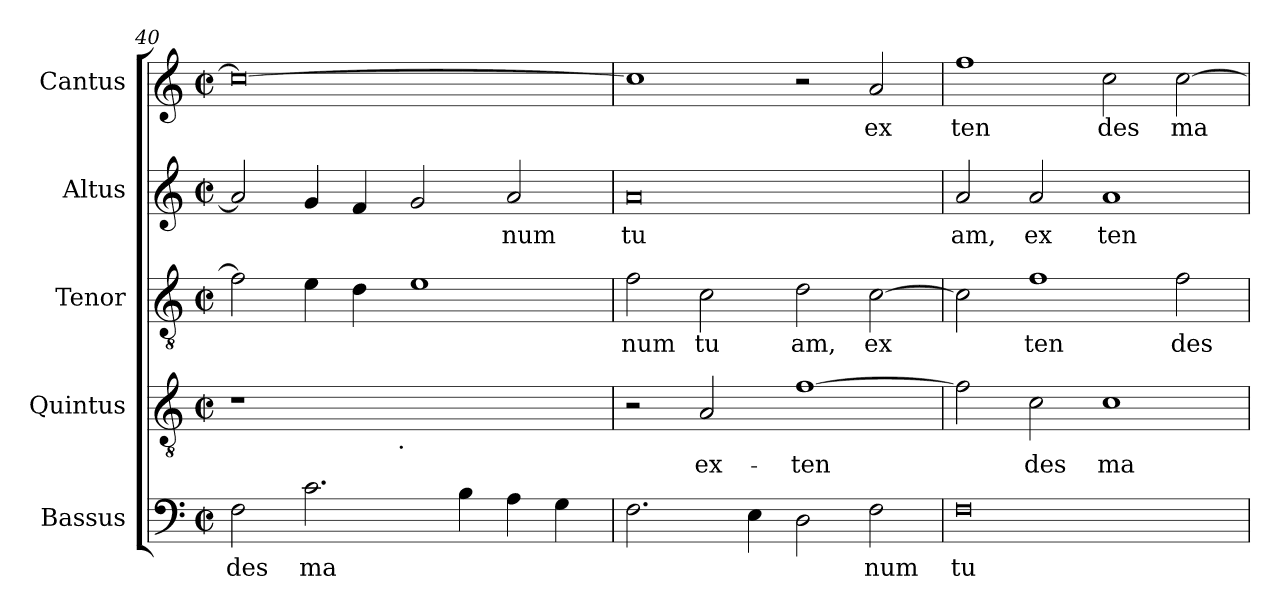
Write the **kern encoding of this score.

**kern	**text	**kern	**text	**kern	**text	**kern	**text	**kern	**text
*part5	*part5	*part4	*part4	*part3	*part3	*part2	*part2	*part1	*part1
*staff5	*staff5	*staff4	*staff4	*staff3	*staff3	*staff2	*staff2	*staff1	*staff1
*I"Bassus	*	*I"Quintus	*	*I"Tenor	*	*I"Altus	*	*I"Cantus	*
*clefF4	*	*clefGv2	*	*clefGv2	*	*clefG2	*	*clefG2	*
*k[]	*	*k[]	*	*k[]	*	*k[]	*	*k[]	*
*C:	*	*C:	*	*C:	*	*C:	*	*C:	*
*M2/2	*	*M2/2	*	*M2/2	*	*M2/2	*	*M2/2	*
*met(c|)	*	*met(c|)	*	*met(c|)	*	*met(c|)	*	*met(c|)	*
=40	=40	=40	=40	=40	=40	=40	=40	=40	=40
!	!LO:LY:b:cj	!	!	!	!LO:LY:b:cj	!	!LO:LY:b:cj	!	!LO:LY:b:cj
*	*	*^	*	*	*	*	*	*	*
2F\	des	1r	2ryy	.	2f\]	.	2a/]	.	0cc_<	.
!	!LO:LY:b:cj	!	!	!	!	!LO:LY:b:cj	!	!LO:LY:b:cj	!	!
2.c\	ma	.	4...ryy	.	4e\	.	4g/	.	.	.
!	!	!	!	!	!	!LO:LY:b:cj	!	!LO:LY:b:cj	!	!
.	.	.	.	.	4d\	.	4f/	.	.	.
!	!	!	!LO:TX:b:t=.	!	!	!	!	!	!	!
.	.	.	1ryy	.	.	.	.	.	.	.
!	!	!	!	!	!	!LO:LY:b:cj	!	!LO:LY:b:cj	!	!
.	.	1ryy	.	.	1e	.	2g/	.	.	.
!	!LO:LY:b:cj	!	!	!	!	!	!	!	!	!
4B\	.	.	.	.	.	.	.	.	.	.
!	!LO:LY:b:cj	!	!	!	!	!	!	!LO:LY:b:cj	!	!
4A\	.	.	.	.	.	.	2a/	num	.	.
!	!LO:LY:b:cj	!	!	!	!	!	!	!	!	!
4G\	.	.	.	.	.	.	.	.	.	.
.	.	.	32ryy	.	.	.	.	.	.	.
!!LO:PB:g=z
=41	=41	=41	=41	=41	=41	=41	=41	=41	=41	=41
!	!LO:LY:b:cj	!	!	!	!	!LO:LY:b:cj	!	!LO:LY:b:cj	!	!LO:LY:b:cj
*	*	*v	*v	*	*	*	*	*	*	*
2.F\	.	2r	.	2f\	num	0a	tu	1cc]	.
!	!	!	!LO:LY:b:cj	!	!LO:LY:b:cj	!	!	!	!
.	.	2A/	ex-	2c\	tu	.	.	.	.
!	!LO:LY:b:cj	!	!	!	!	!	!	!	!
4E\	.	.	.	.	.	.	.	.	.
!	!LO:LY:b:cj	!	!LO:LY:b:cj	!	!LO:LY:b:cj	!	!	!	!
2D\	.	[>1f	-ten-	2d\	am,	.	.	2r	.
!	!LO:LY:b:cj	!	!	!	!LO:LY:b:cj	!	!	!	!LO:LY:b:cj
2F\	num	.	.	[>2c\	ex	.	.	2a/	ex
=42	=42	=42	=42	=42	=42	=42	=42	=42	=42
!	!LO:LY:b:cj	!	!LO:LY:b:cj	!	!LO:LY:b:cj	!	!LO:LY:b:cj	!	!LO:LY:b:cj
0F	tu	2f\]	--	2c\]	.	2a/	am,	1ff	ten
!	!	!	!LO:LY:b:cj	!	!LO:LY:b:cj	!	!LO:LY:b:cj	!	!
.	.	2c\	-des	1f	ten	2a/	ex	.	.
!	!	!	!LO:LY:b:cj	!	!	!	!LO:LY:b:cj	!	!LO:LY:b:cj
.	.	1c	ma-	.	.	1a	ten	2cc\	des
!	!	!	!	!	!LO:LY:b:cj	!	!	!	!LO:LY:b:cj
.	.	.	.	2f\	des	.	.	[>2cc\	ma
=	=	=	=	=	=	=	=	=	=
*-	*-	*-	*-	*-	*-	*-	*-	*-	*-
